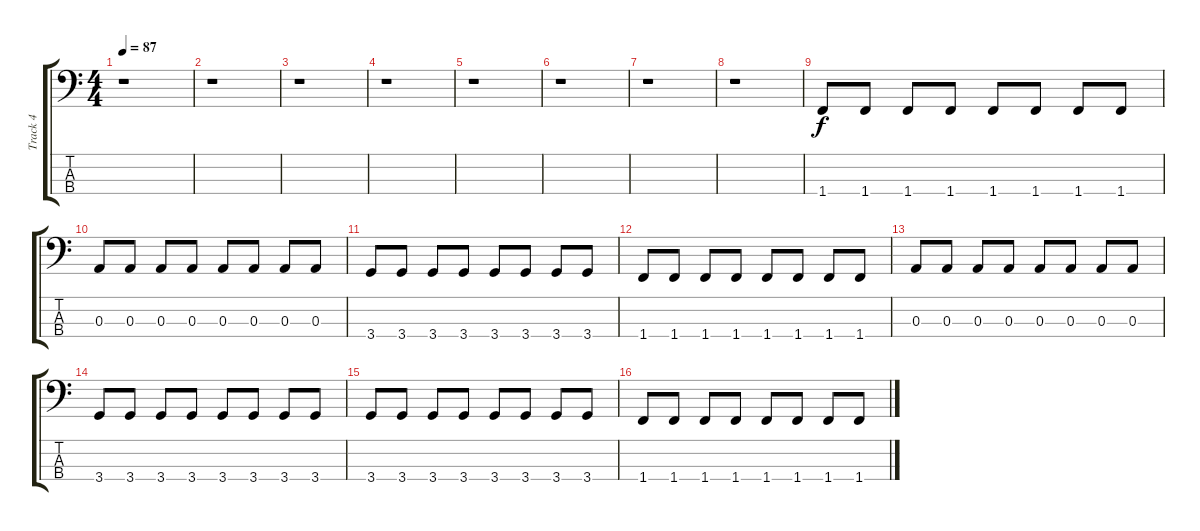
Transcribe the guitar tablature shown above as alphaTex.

\track ("Track 4" "Track 4") {instrument synthbass2}
\staff {score tabs}
\tuning (G2 D2 A1 E1) {hide}
\ts (4 4)
\tempo 87
\clef f4
\ks c
r.1{dy f instrument synthbass2} |
r.1 |
r.1 |
r.1 |
r.1 |
r.1 |
r.1 |
r.1 |
1.4.8 1.4.8 1.4.8 1.4.8 1.4.8 1.4.8 1.4.8 1.4.8 |
0.3.8 0.3.8 0.3.8 0.3.8 0.3.8 0.3.8 0.3.8 0.3.8 |
3.4.8 3.4.8 3.4.8 3.4.8 3.4.8 3.4.8 3.4.8 3.4.8 |
1.4.8 1.4.8 1.4.8 1.4.8 1.4.8 1.4.8 1.4.8 1.4.8 |
0.3.8 0.3.8 0.3.8 0.3.8 0.3.8 0.3.8 0.3.8 0.3.8 |
3.4.8 3.4.8 3.4.8 3.4.8 3.4.8 3.4.8 3.4.8 3.4.8 |
3.4.8 3.4.8 3.4.8 3.4.8 3.4.8 3.4.8 3.4.8 3.4.8 |
1.4.8 1.4.8 1.4.8 1.4.8 1.4.8 1.4.8 1.4.8 1.4.8
